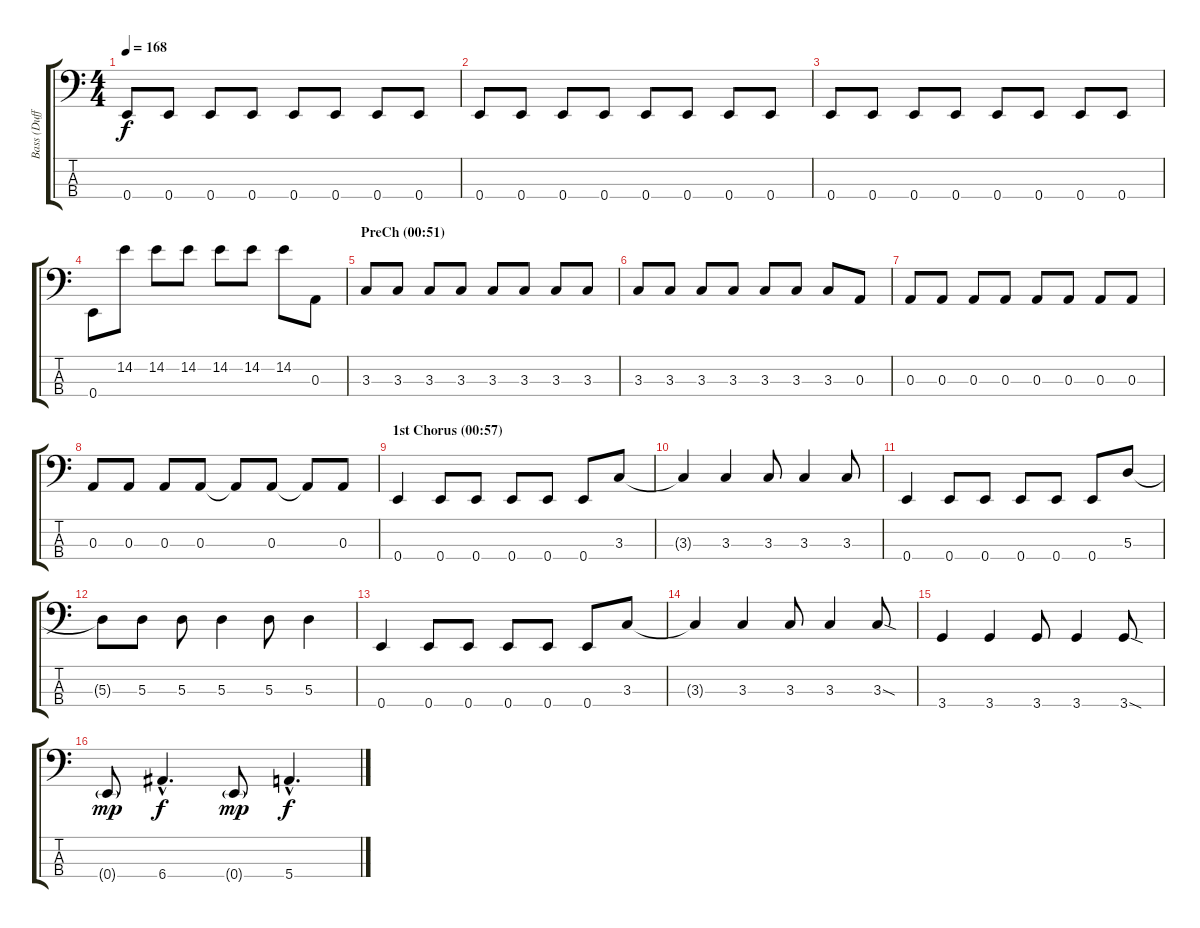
\track ("Bass (Duff McKagan)" "Bass (Duff") {instrument electricbassfinger}
\staff {score tabs}
\tuning (G2 D2 A1 E1) {hide}
\ts (4 4)
\tempo 168
\clef f4
\ks c
0.4.8{dy f} 0.4.8 0.4.8 0.4.8 0.4.8 0.4.8 0.4.8 0.4.8 |
0.4.8 0.4.8 0.4.8 0.4.8 0.4.8 0.4.8 0.4.8 0.4.8 |
0.4.8 0.4.8 0.4.8 0.4.8 0.4.8 0.4.8 0.4.8 0.4.8 |
0.4.8 14.2.8 14.2.8 14.2.8 14.2.8 14.2.8 14.2.8 0.3.8 |
\section ("" "PreCh (00:51)")
3.3.8 3.3.8 3.3.8 3.3.8 3.3.8 3.3.8 3.3.8 3.3.8 |
3.3.8 3.3.8 3.3.8 3.3.8 3.3.8 3.3.8 3.3.8 0.3.8 |
0.3.8 0.3.8 0.3.8 0.3.8 0.3.8 0.3.8 0.3.8 0.3.8 |
0.3.8 0.3.8 0.3.8 0.3.8 0.3{t}.8 0.3.8 0.3{t}.8 0.3.8 |
\section ("" "1st Chorus (00:57)")
0.4.4 0.4.8 0.4.8 0.4.8 0.4.8 0.4.8 3.3.8 |
3.3{t}.4 3.3.4 3.3.8 3.3.4 3.3.8 |
0.4.4 0.4.8 0.4.8 0.4.8 0.4.8 0.4.8 5.3.8 |
5.3{t}.8 5.3.8 5.3.8 5.3.4 5.3.8 5.3.4 |
0.4.4 0.4.8 0.4.8 0.4.8 0.4.8 0.4.8 3.3.8 |
3.3{t}.4 3.3.4 3.3.8 3.3.4 3.3{sod}.8 |
3.4.4 3.4.4 3.4.8 3.4.4 3.4{sod}.8 |
0.4{g}.8{dy mp} 6.4{hac}.4{d dy f} 0.4{g}.8{dy mp} 5.4{hac}.4{d dy f}
